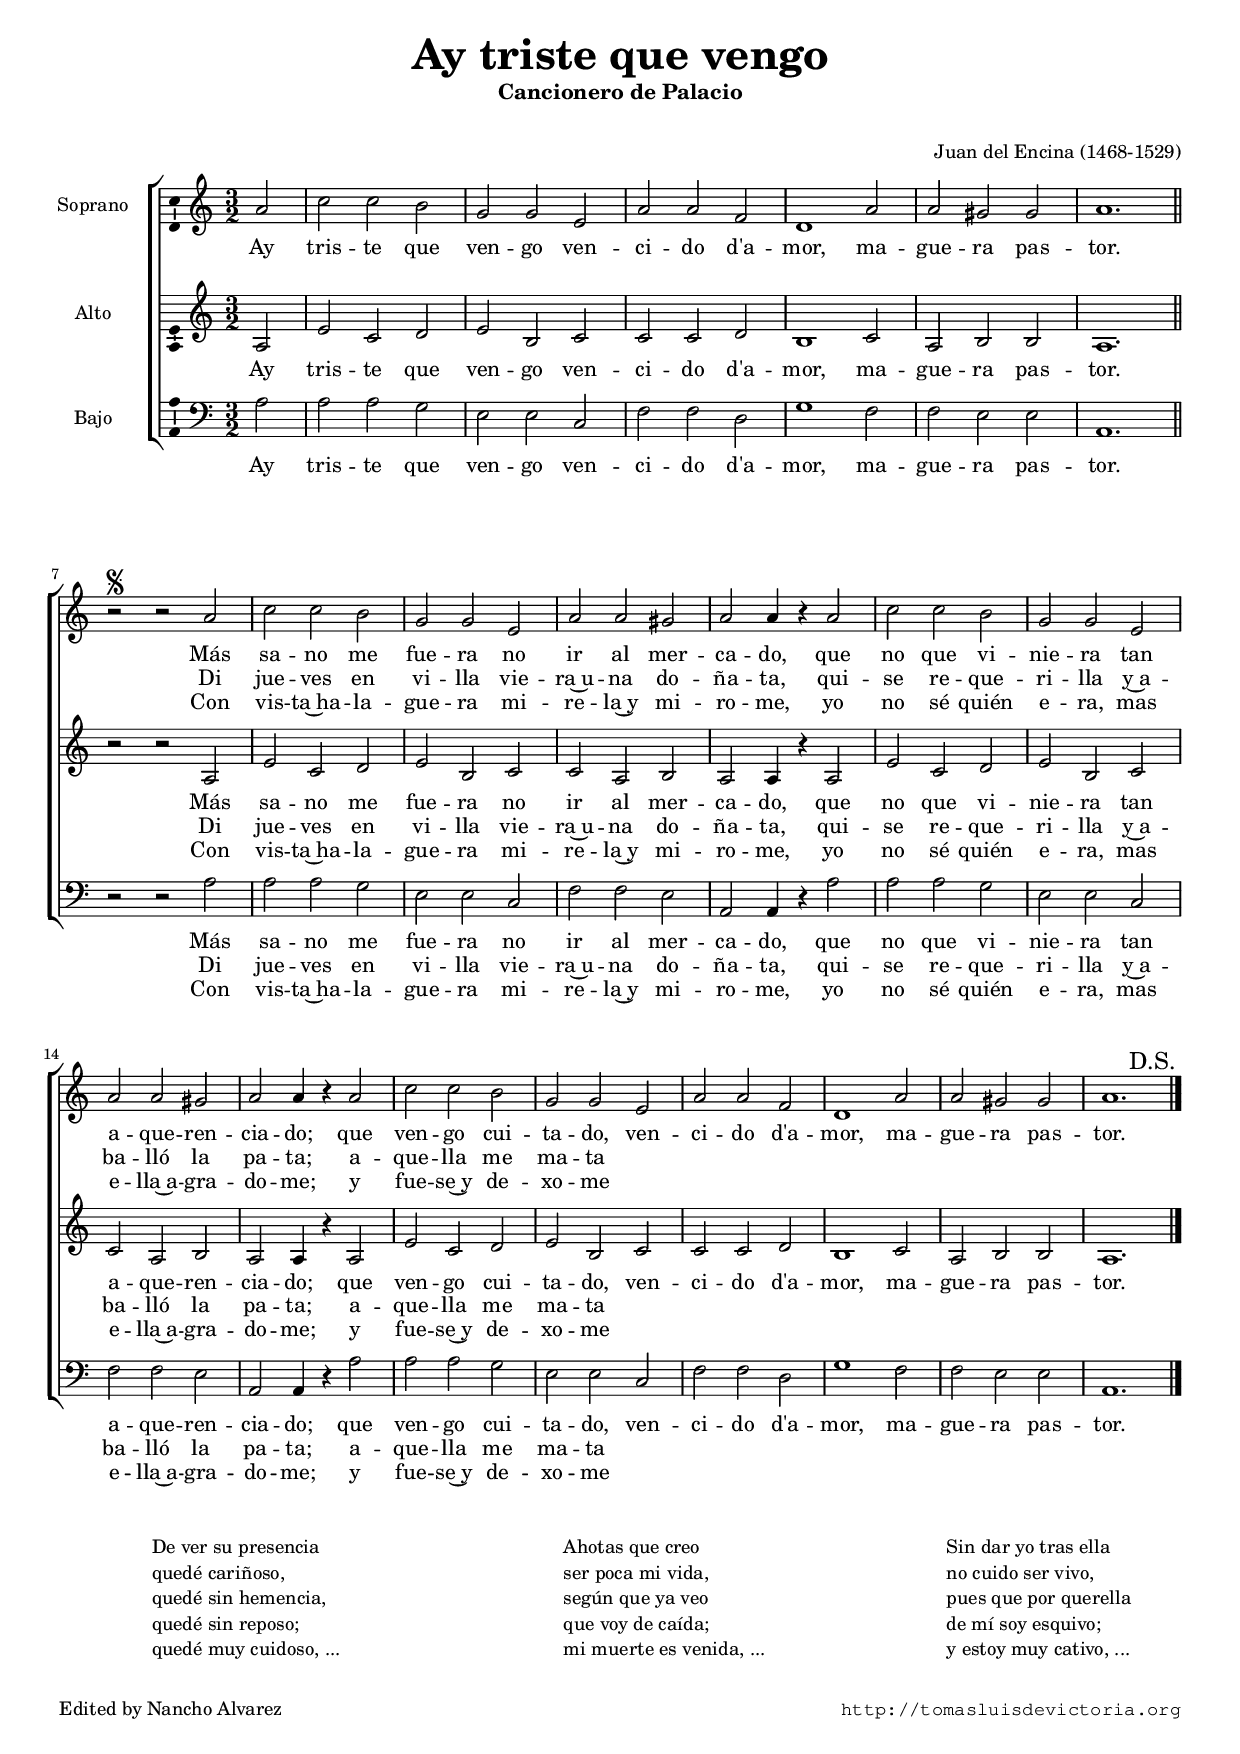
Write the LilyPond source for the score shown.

\version "2.18.0"

#(set-default-paper-size "a4")
#(set-global-staff-size 16.4)
#(ly:set-option 'point-and-click #f)
%mobile -s15.0 -i1.5

italicas=\override LyricText.font-shape = #'italic
rectas=\override LyricText.font-shape = #'upright
ss=\once \set suggestAccidentals = ##t
mtempo={\tempo 4 = 100}
mtempob={\tempo 4 = 50}


htitle="Ay triste que vengo"
hcomposer="Encina"

\header {
	title=\markup{\fontsize #3 "Ay triste que vengo"}
	subtitle="Cancionero de Palacio"
	subsubtitle=\markup{\null \vspace #1 }
	composer="Juan del Encina (1468-1529)"
        pdfauthor=\composer
	%opus="(-)"
	%poet=\markup{}
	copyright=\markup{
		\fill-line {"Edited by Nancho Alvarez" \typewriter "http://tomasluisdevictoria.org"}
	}
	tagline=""
}


global={\key c \major \time 3/2 \partial 2 \skip 2 \skip 1*3/2*6 \bar "||" \break
					\skip 1*3/2*15 \bar "|."
}

cantus={
	a'2 |
	c'' c'' b' |
	g' g' e' |
	a' a' f' |
%5
	d'1 a'2 |
	a' gis' gis' |
	a'1.
	r2^\segno r a'2 |
	c'' c'' b' |
%10
	g' g' e' |
	a' a' gis' |
	a' a'4 r a'2 |
	c'' c'' b' |
	g' g' e' |
%15
	a' a' gis' |
	a' a'4 r a'2 |
	c'' c'' b' |
	g' g' e' |
	a' a' f' |
%20
	d'1 a'2 |
	a' gis' gis' |
	a'1.
	\once \override Score.RehearsalMark.self-alignment-X=#right
	\mark \markup{"D.S."}
}

altus={
	a2 |
	e' c' d' |
	e' b c' |
	c' c' d' |
%5
	b1 c'2 |
	a b b |
	a1. |
	r2 r a |
	e' c' d' |
%10
	e' b c' |
	c' a b |
	a a4 r a2 |
	e' c' d' |
	e' b c' |
%15
	c' a b |
	a a4 r a2 |
	e' c' d' |
	e' b c' |
	c' c' d' |
%20
	b1 c'2 |
	a b b |
	a1.
}

bassus={
	a2 |
	a a g |
	e e c |
	f f d |
%5
	g1 f2 |
	f e e |
	a,1. |
	r2 r a |
	a a g |
%10
	e e c |
	f f e |
	a, a,4 r a2 |
	a a g |
	e e c |
%15
	f f e |
	a, a,4 r a2 |
	a a g |
	e e c |
	f f d |
%20
	g1 f2 |
	f e e |
	a,1. }

textocantus=\lyricmode{
Ay tris -- te que ven -- go ven -- ci -- do d'a -- mor,
ma -- gue -- ra pas -- tor. 
Más sa -- no me fue -- ra 
no ir al mer -- ca -- do,
que no que vi -- nie -- ra
tan a -- que -- ren -- cia -- do;
que ven -- go cui -- ta -- do, 
ven -- ci -- do d'a -- mor, 
ma -- gue -- ra pas -- tor. 
}
textocantusb=\lyricmode{
_ _ _ _ _ _ _ _ _ _ _ _ _ _ _ _ 
Di jue -- ves en vi -- lla 
vie -- ra~u -- na do -- ña -- ta,
qui -- se re -- que -- ri -- lla
y~a -- ba -- lló la pa -- ta;
a -- que -- lla me ma -- ta 
}
textocantusc=\lyricmode{
_ _ _ _ _ _ _ _ _ _ _ _ _ _ _ _ 
Con vis -- ta~ha -- la -- gue -- ra 
mi -- re -- la~y mi -- ro -- me,
yo no sé quién e -- ra,
mas e -- lla~a -- gra -- do -- me;
y fue -- se~y de -- xo -- me
}

textocantusd=\lyricmode{
_ _ _ _ _ _ _ _ _ _ _ _ _ _ _ _ 
De ver su pre -- sen -- cia
que -- dé ca -- ri -- ño -- so,
que -- dé sin he -- men -- cia,
que -- dé sin re -- po -- so;
que -- dé muy cui -- do -- so
}
textocantuse=\lyricmode{
_ _ _ _ _ _ _ _ _ _ _ _ _ _ _ _
A -- ho -- tas que cre -- o % ahotas: A la verdad, a buen seguro, ciertamente.
ser po -- ca mi vi -- da,
se -- gún que ya ve -- o
que voy de ca -- í -- da;
mi muer -- te~es ve -- ni -- da
}
textocantusf=\lyricmode{
_ _ _ _ _ _ _ _ _ _ _ _ _ _ _ _
Sin dar yo tras e -- lla
no cui -- do ser vi -- vo,
pues que por que -- re -- lla
de mí soy es -- qui -- vo; 
y~es -- toy muy ca -- ti -- vo
}


\score {\transpose c' c'{
\new ChoirStaff<<

	\new Staff <<\global
	\new Voice="v1" {
		\set Staff.instrumentName="Soprano "
		\clef "treble"
		\cantus }
	\new Lyrics \lyricsto "v1" {\textocantus }
	\new Lyrics \lyricsto "v1" {\textocantusb }
	\new Lyrics \lyricsto "v1" {\textocantusc }
%	\new Lyrics \lyricsto "v1" {\textocantusd }
%	\new Lyrics \lyricsto "v1" {\textocantuse }
%	\new Lyrics \lyricsto "v1" {\textocantusf }
	>>

	\new Staff <<\global
	\new Voice="v2" {
		\set Staff.instrumentName="Alto "
		\clef "treble"
		\altus }
	\new Lyrics \lyricsto "v1" {\textocantus }
	\new Lyrics \lyricsto "v1" {\textocantusb }
	\new Lyrics \lyricsto "v1" {\textocantusc }
%	\new Lyrics \lyricsto "v1" {\textocantusd }
%	\new Lyrics \lyricsto "v1" {\textocantuse }
%	\new Lyrics \lyricsto "v1" {\textocantusf }
	>>
	
	\new Staff <<\global
	\new Voice="v4" {
		\set Staff.instrumentName="Bajo "
		\clef "bass"
		\bassus }
	\new Lyrics \lyricsto "v1" {\textocantus }
	\new Lyrics \lyricsto "v1" {\textocantusb }
	\new Lyrics \lyricsto "v1" {\textocantusc }
%	\new Lyrics \lyricsto "v1" {\textocantusd }
%	\new Lyrics \lyricsto "v1" {\textocantuse }
%	\new Lyrics \lyricsto "v1" {\textocantusf }
	>>
	
>>

	} % transpose

\layout{ 
	\context {\Lyrics 
		\override VerticalAxisGroup.staff-affinity = #UP
		\override VerticalAxisGroup.nonstaff-relatedstaff-spacing =
			#'((basic-distance . 0) (minimum-distance . 0) (padding . 1))
		\override LyricText.font-size = #1.2
		\override LyricHyphen.minimum-distance = #0.5
	}
	\context {\Score 
		tempoHideNote = ##t
		\override BarNumber.padding = #2 
	}
	\context {\Voice 
		%melismaBusyProperties = #'()
		%autoBeaming = ##f
	}
	\context {\Staff 
                %\RemoveEmptyStaves
                %\override VerticalAxisGroup.remove-first = ##t
		\override VerticalAxisGroup.staff-staff-spacing =
			#'((basic-distance . 11) (minimum-distance . 0) (padding . 1))
		\consists Ambitus_engraver 
		\override LigatureBracket.padding = #1
	}
}

%\midi { \mtempo }

}

%tablet \pageBreak
%tablet \markup{\null \vspace #7 }
\markup{
  \fill-line{
    " "
    \column{"De ver su presencia"
             "quedé cariñoso,"
             "quedé sin hemencia,"
             "quedé sin reposo;"
             "quedé muy cuidoso, ..."
}
    \hspace #25 %notablet
    %tablet " "
    \column{"Ahotas que creo"
            "ser poca mi vida,"
            "según que ya veo"
            "que voy de caída;"
            "mi muerte es venida, ..."
    }
    " "
    \column{"Sin dar yo tras ella"
            "no cuido ser vivo,"
            "pues que por querella"
            "de mí soy esquivo;"
            "y estoy muy cativo, ..."
}
    " "
  }
}

\paper{
	evenHeaderMarkup=\markup  \fill-line { \fromproperty #'page:page-number-string \htitle \hcomposer }
	oddHeaderMarkup= \markup  \fill-line { \on-the-fly #not-first-page \hcomposer \on-the-fly #not-first-page \htitle \on-the-fly #not-first-page \fromproperty #'page:page-number-string }
	%system-count=20
	%page-count = 8
	ragged-last-bottom = ##f
	indent=1.7\cm
	system-system-spacing =
	#'((basic-distance . 20) (minimum-distance . 0) (padding . 5))
	top-system-spacing = % header
	#'((basic-distance . 8) (minimum-distance . 0) (padding . 0))
	last-bottom-spacing = % footer
	#'((basic-distance . 17) (minimum-distance . 0) (padding . 0))
	markup-system-spacing.padding = #1.5
}
